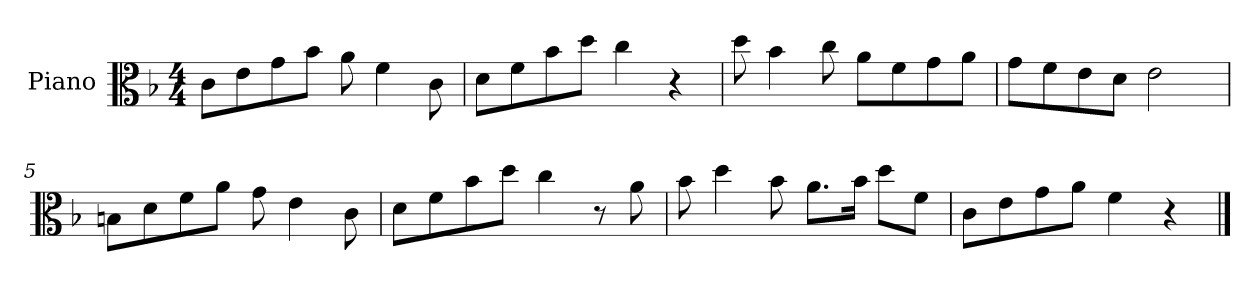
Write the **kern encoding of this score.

**kern
*part1
*staff1
*I"Piano
*I'Pno
*clefC3
*k[b-]
*M4/4
=1
8c\L
8e\
8g\
8b-\J
8a\
4f\
8c\
=2
8d\L
8f\
8b-\
8dd\J
4cc\
4r
=3
8dd\
4b-\
8cc\
8a\L
8f\
8g\
8a\J
=4
8g\L
8f\
8e\
8d\J
2e\
=5
8Bn\L
8d\
8f\
8a\J
8g\
4e\
8c\
=6
8d\L
8f\
8b-\
8dd\J
4cc\
8r
8a\
=7
8b-\
4dd\
8b-\
8.a\L
16b-\Jk
8dd\L
8f\J
=8
8c\L
8e\
8g\
8a\J
4f\
4r
==
*-
